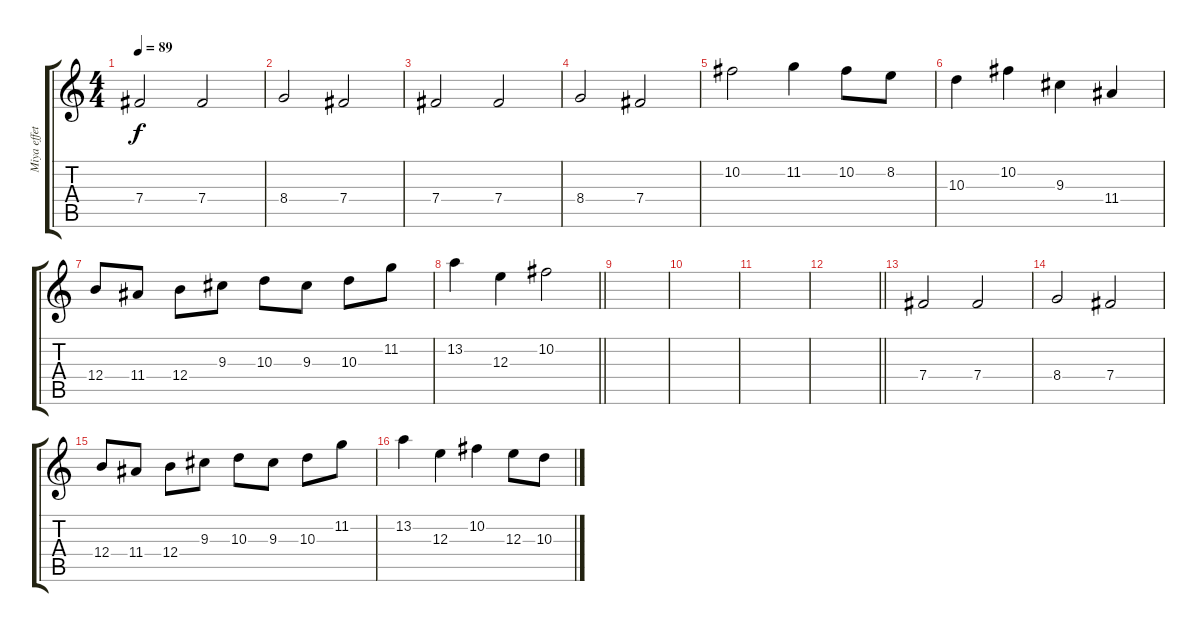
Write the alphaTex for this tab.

\track ("Miya effets" "Miya effet") {instrument electricguitarclean}
\staff {score tabs}
\tuning (Db4 Ab3 E3 B2 Gb2 B1) {hide}
\ts (4 4)
\tempo 89
\clef g2
\ks c
7.4.2{dy f} 7.4.2 |
8.4.2 7.4.2 |
7.4.2 7.4.2 |
8.4.2 7.4.2 |
10.2.2 11.2.4 10.2.8 8.2.8 |
10.3.4 10.2.4 9.3.4 11.4.4 |
12.4.8 11.4.8 12.4.8 9.3.8 10.3.8 9.3.8 10.3.8 11.2.8 |
\barLineRight lightlight
13.2.4 12.3.4 10.2.2 |
|
|
|
\barLineRight lightlight
|
7.4.2 7.4.2 |
8.4.2 7.4.2 |
12.4.8 11.4.8 12.4.8 9.3.8 10.3.8 9.3.8 10.3.8 11.2.8 |
13.2.4 12.3.4 10.2.4 12.3.8 10.3.8
